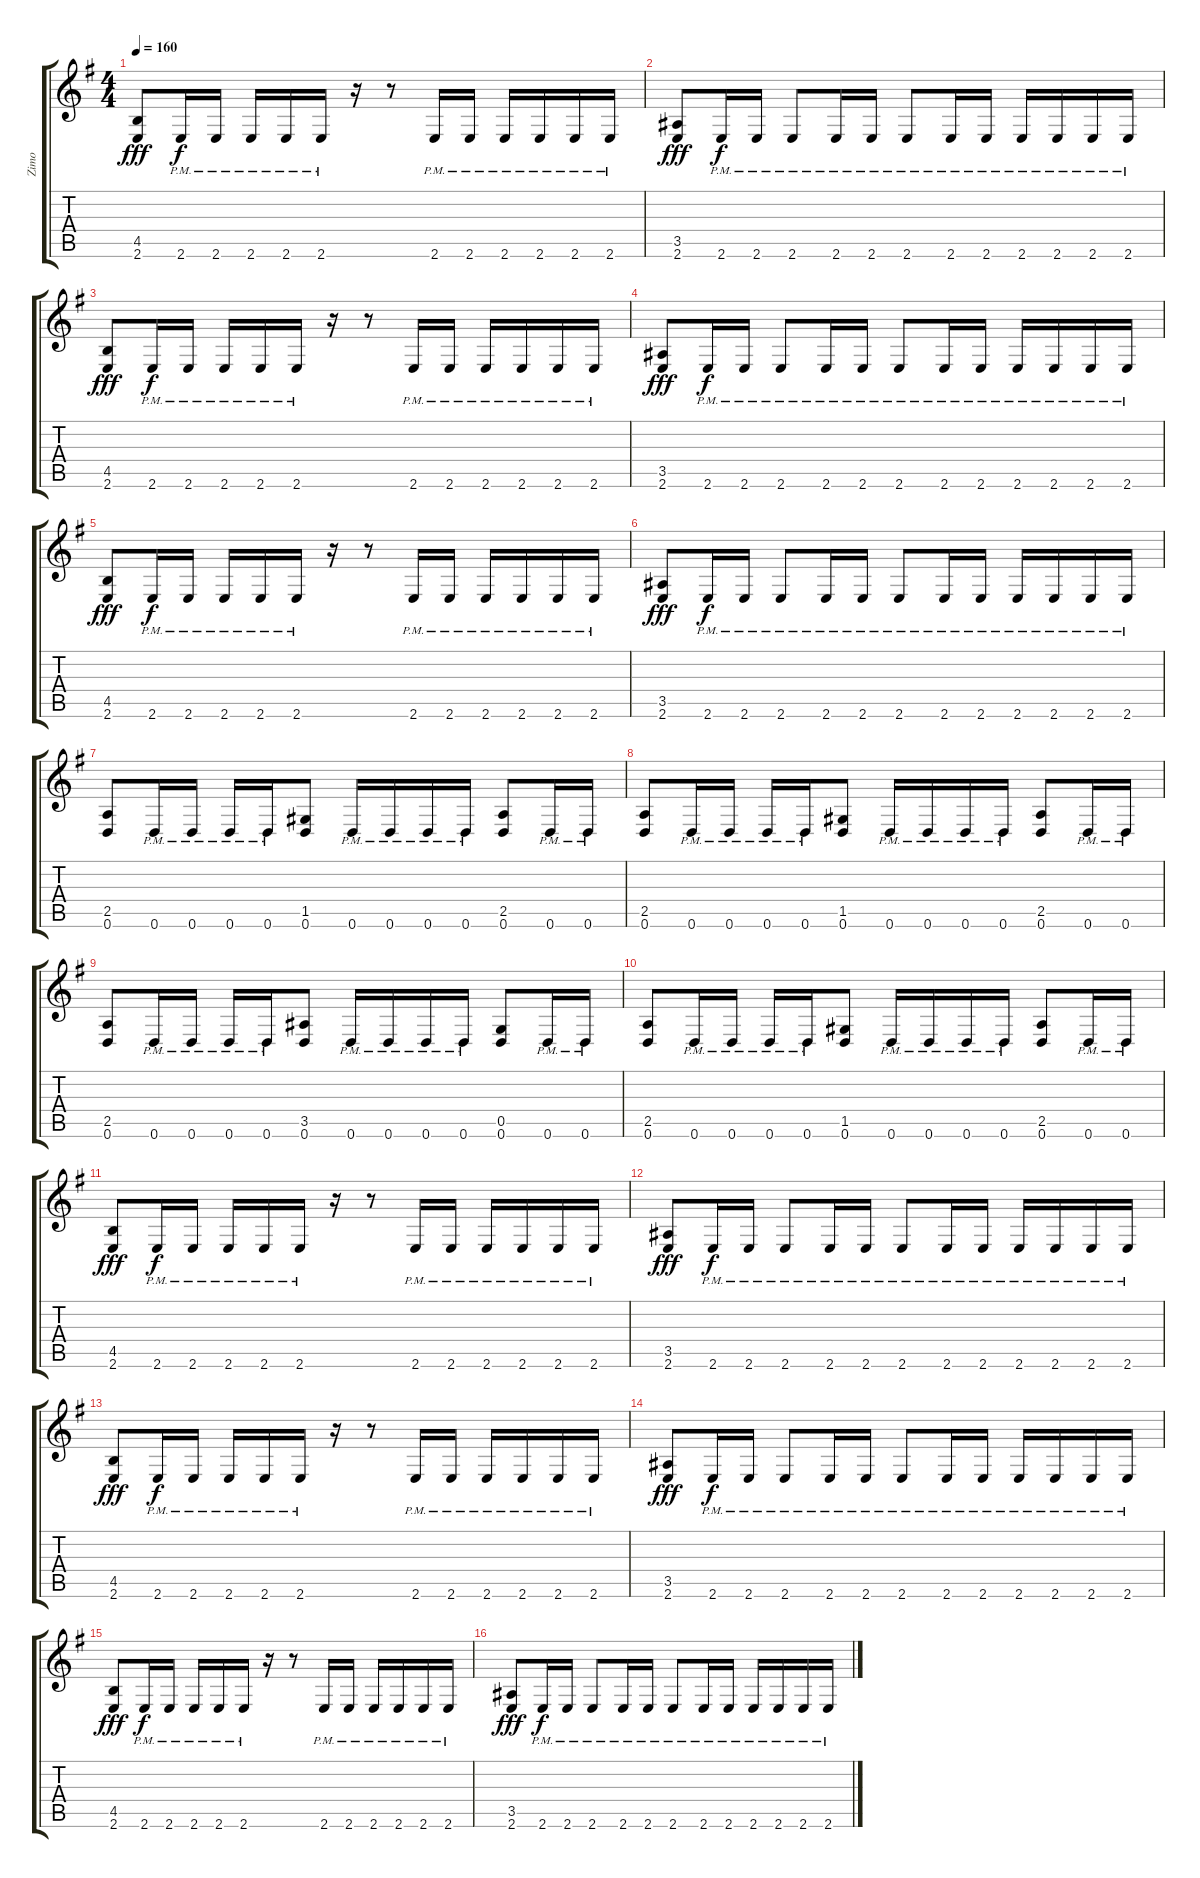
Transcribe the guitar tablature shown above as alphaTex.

\track ("Zimo" "Zimo") {instrument distortionguitar}
\staff {score tabs}
\tuning (D4 A3 F3 C3 G2 D2) {hide}
\ts (4 4)
\tempo 160
\clef g2
\ks eminor
(4.5 2.6).8{dy fff} 2.6{pm}.16{dy f} 2.6{pm}.16 2.6{pm}.16 2.6{pm}.16 2.6{pm}.16 r.16 r.8 2.6{pm}.16 2.6{pm}.16 2.6{pm}.16 2.6{pm}.16 2.6{pm}.16 2.6{pm}.16 |
(3.5 2.6).8{dy fff} 2.6{pm}.16{dy f} 2.6{pm}.16 2.6{pm}.8 2.6{pm}.16 2.6{pm}.16 2.6{pm}.8 2.6{pm}.16 2.6{pm}.16 2.6{pm}.16 2.6{pm}.16 2.6{pm}.16 2.6{pm}.16 |
(4.5 2.6).8{dy fff} 2.6{pm}.16{dy f} 2.6{pm}.16 2.6{pm}.16 2.6{pm}.16 2.6{pm}.16 r.16 r.8 2.6{pm}.16 2.6{pm}.16 2.6{pm}.16 2.6{pm}.16 2.6{pm}.16 2.6{pm}.16 |
(3.5 2.6).8{dy fff} 2.6{pm}.16{dy f} 2.6{pm}.16 2.6{pm}.8 2.6{pm}.16 2.6{pm}.16 2.6{pm}.8 2.6{pm}.16 2.6{pm}.16 2.6{pm}.16 2.6{pm}.16 2.6{pm}.16 2.6{pm}.16 |
(4.5 2.6).8{dy fff} 2.6{pm}.16{dy f} 2.6{pm}.16 2.6{pm}.16 2.6{pm}.16 2.6{pm}.16 r.16 r.8 2.6{pm}.16 2.6{pm}.16 2.6{pm}.16 2.6{pm}.16 2.6{pm}.16 2.6{pm}.16 |
(3.5 2.6).8{dy fff} 2.6{pm}.16{dy f} 2.6{pm}.16 2.6{pm}.8 2.6{pm}.16 2.6{pm}.16 2.6{pm}.8 2.6{pm}.16 2.6{pm}.16 2.6{pm}.16 2.6{pm}.16 2.6{pm}.16 2.6{pm}.16 |
(2.5 0.6).8 0.6{pm}.16 0.6{pm}.16 0.6{pm}.16 0.6{pm}.16 (1.5 0.6).8 0.6{pm}.16 0.6{pm}.16 0.6{pm}.16 0.6{pm}.16 (2.5 0.6).8 0.6{pm}.16 0.6{pm}.16 |
(2.5 0.6).8 0.6{pm}.16 0.6{pm}.16 0.6{pm}.16 0.6{pm}.16 (1.5 0.6).8 0.6{pm}.16 0.6{pm}.16 0.6{pm}.16 0.6{pm}.16 (2.5 0.6).8 0.6{pm}.16 0.6{pm}.16 |
(2.5 0.6).8 0.6{pm}.16 0.6{pm}.16 0.6{pm}.16 0.6{pm}.16 (3.5 0.6).8 0.6{pm}.16 0.6{pm}.16 0.6{pm}.16 0.6{pm}.16 (0.5 0.6).8 0.6{pm}.16 0.6{pm}.16 |
(2.5 0.6).8 0.6{pm}.16 0.6{pm}.16 0.6{pm}.16 0.6{pm}.16 (1.5 0.6).8 0.6{pm}.16 0.6{pm}.16 0.6{pm}.16 0.6{pm}.16 (2.5 0.6).8 0.6{pm}.16 0.6{pm}.16 |
(4.5 2.6).8{dy fff} 2.6{pm}.16{dy f} 2.6{pm}.16 2.6{pm}.16 2.6{pm}.16 2.6{pm}.16 r.16 r.8 2.6{pm}.16 2.6{pm}.16 2.6{pm}.16 2.6{pm}.16 2.6{pm}.16 2.6{pm}.16 |
(3.5 2.6).8{dy fff} 2.6{pm}.16{dy f} 2.6{pm}.16 2.6{pm}.8 2.6{pm}.16 2.6{pm}.16 2.6{pm}.8 2.6{pm}.16 2.6{pm}.16 2.6{pm}.16 2.6{pm}.16 2.6{pm}.16 2.6{pm}.16 |
(4.5 2.6).8{dy fff} 2.6{pm}.16{dy f} 2.6{pm}.16 2.6{pm}.16 2.6{pm}.16 2.6{pm}.16 r.16 r.8 2.6{pm}.16 2.6{pm}.16 2.6{pm}.16 2.6{pm}.16 2.6{pm}.16 2.6{pm}.16 |
(3.5 2.6).8{dy fff} 2.6{pm}.16{dy f} 2.6{pm}.16 2.6{pm}.8 2.6{pm}.16 2.6{pm}.16 2.6{pm}.8 2.6{pm}.16 2.6{pm}.16 2.6{pm}.16 2.6{pm}.16 2.6{pm}.16 2.6{pm}.16 |
(4.5 2.6).8{dy fff} 2.6{pm}.16{dy f} 2.6{pm}.16 2.6{pm}.16 2.6{pm}.16 2.6{pm}.16 r.16 r.8 2.6{pm}.16 2.6{pm}.16 2.6{pm}.16 2.6{pm}.16 2.6{pm}.16 2.6{pm}.16 |
(3.5 2.6).8{dy fff} 2.6{pm}.16{dy f} 2.6{pm}.16 2.6{pm}.8 2.6{pm}.16 2.6{pm}.16 2.6{pm}.8 2.6{pm}.16 2.6{pm}.16 2.6{pm}.16 2.6{pm}.16 2.6{pm}.16 2.6{pm}.16
